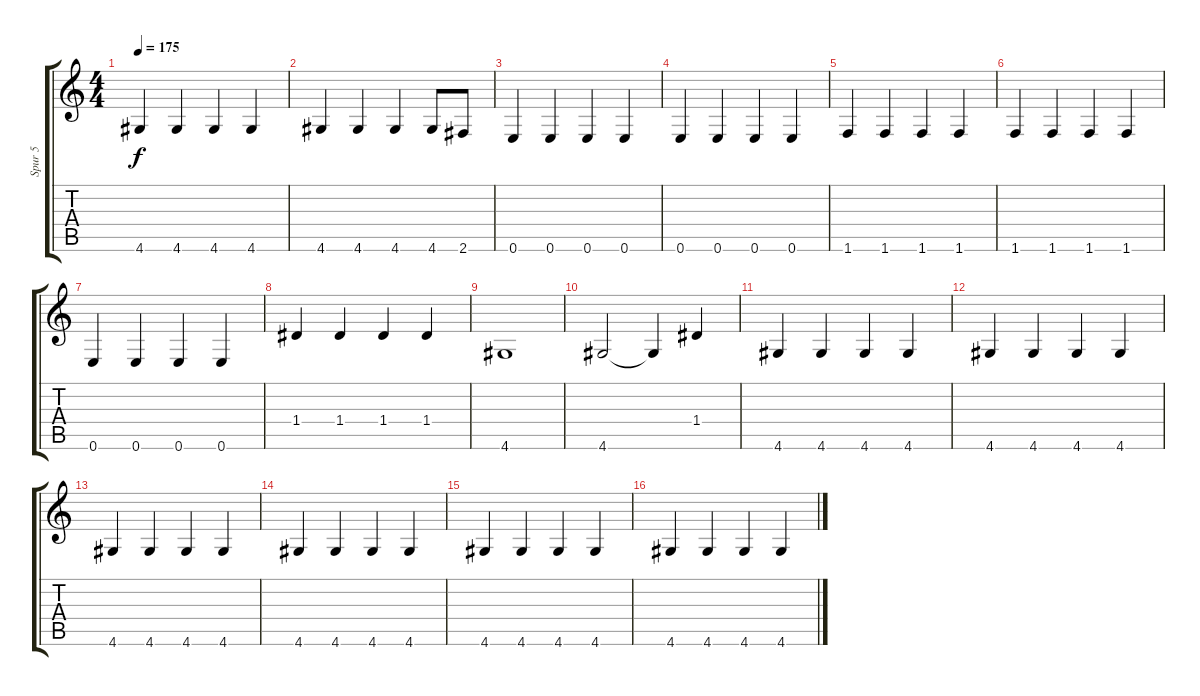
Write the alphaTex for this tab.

\track ("Spur 5" "Spur 5") {instrument electricbassfinger}
\staff {score tabs}
\tuning (E4 B3 G3 D3 A2 E2) {hide}
\ts (4 4)
\tempo 175
\clef g2
\ks c
4.6.4{dy f} 4.6.4 4.6.4 4.6.4 |
4.6.4 4.6.4 4.6.4 4.6.8 2.6.8 |
0.6.4 0.6.4 0.6.4 0.6.4 |
0.6.4 0.6.4 0.6.4 0.6.4 |
1.6.4 1.6.4 1.6.4 1.6.4 |
1.6.4 1.6.4 1.6.4 1.6.4 |
0.6.4 0.6.4 0.6.4 0.6.4 |
1.4.4 1.4.4 1.4.4 1.4.4 |
4.6.1 |
4.6.2 4.6{t}.4 1.4.4 |
4.6.4 4.6.4 4.6.4 4.6.4 |
4.6.4 4.6.4 4.6.4 4.6.4 |
4.6.4 4.6.4 4.6.4 4.6.4 |
4.6.4 4.6.4 4.6.4 4.6.4 |
4.6.4 4.6.4 4.6.4 4.6.4 |
4.6.4 4.6.4 4.6.4 4.6.4
